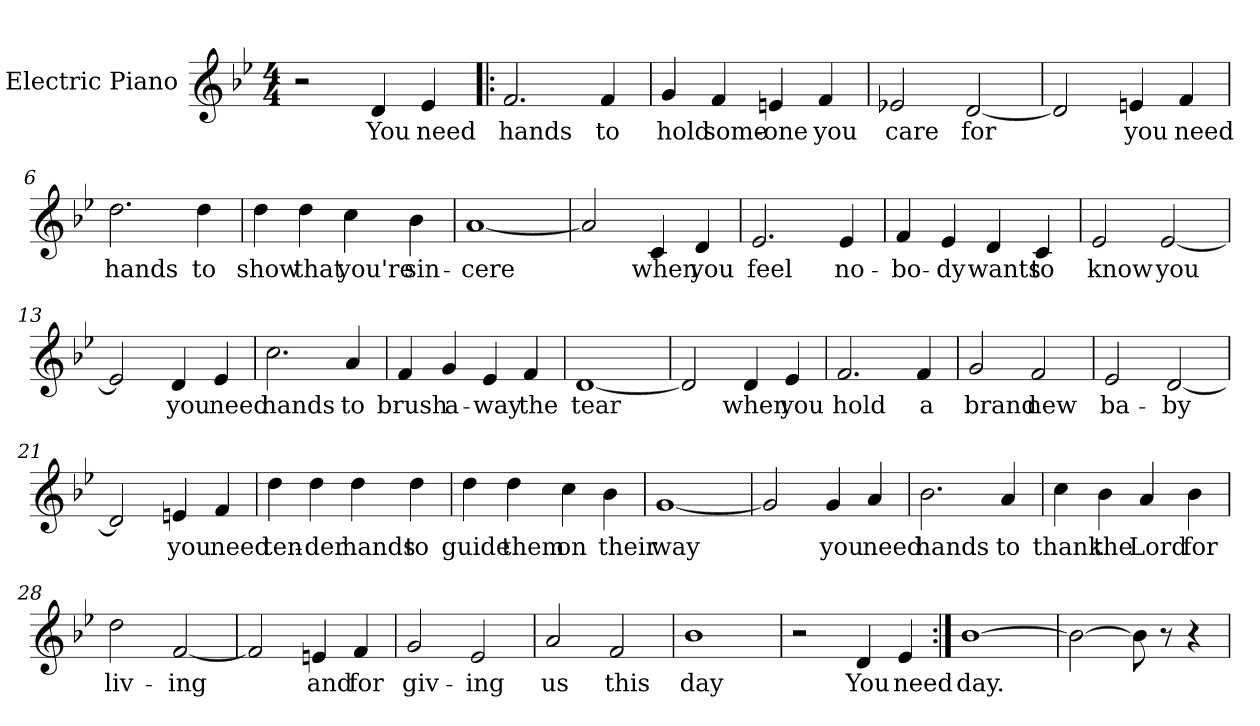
**kern	**text
*part1	*part1
*staff1	*staff1
*I"Electric Piano	*
*I'E.Pno	*
*clefG2	*
*k[b-e-]	*
*B-:	*
*M4/4	*
=1	=1
2r	.
4d/	You
4e-/	need
=2!|:	=2!|:
2.f/	hands
4f/	to
=3	=3
4g/	hold
4f/	some-
4en/	-one
4f/	you
=4	=4
2e-X/	care
[2d/	for
=5	=5
2d/]	.
4en/	you
4f/	need
!!LO:LB:g=z
=6	=6
2.dd\	hands
4dd\	to
=7	=7
4dd\	show
4dd\	that
4cc\	you're
4b-\	sin-
=8	=8
[1a	-cere
=9	=9
2a/]	.
4c/	when
4d/	you
=10	=10
2.e-/	feel
4e-/	no-
!!LO:LB:g=z
=11	=11
4f/	-bo-
4e-/	-dy
4d/	wants
4c/	to
=12	=12
2e-/	know
[2e-/	you
=13	=13
2e-/]	.
4d/	you
4e-/	need
=14	=14
2.cc\	hands
4a/	to
=15	=15
4f/	brush
4g/	a-
4e-/	-way
4f/	the
=16	=16
[1d	tear
!!LO:LB:g=z
=17	=17
2d/]	.
4d/	when
4e-/	you
=18	=18
2.f/	hold
4f/	a
=19	=19
2g/	brand
2f/	new
=20	=20
2e-/	ba-
[2d/	-by
=21	=21
2d/]	.
4en/	you
4f/	need
=22	=22
4dd\	ten-
4dd\	-der
4dd\	hands
4dd\	to
!!LO:LB:g=z
=23	=23
4dd\	guide
4dd\	them
4cc\	on
4b-\	their
=24	=24
[1g	way
=25	=25
2g/]	.
4g/	you
4a/	need
=26	=26
2.b-\	hands
4a/	to
=27	=27
4cc\	thank
4b-\	the
4a/	Lord
4b-\	for
!!LO:LB:g=z
=28	=28
2dd\	liv-
[2f/	-ing
=29	=29
2f/]	.
4en/	and
4f/	for
=30	=30
2g/	giv-
2e-/	-ing
=31	=31
2a/	us
2f/	this
=32	=32
1b-	day
=33	=33
2r	.
4d/	You
4e-/	need
=34:|!	=34:|!
[1b-	day.
=35	=35
2b-\_	.
8b-\]	.
8r	.
4r	.
=	=
*-	*-
